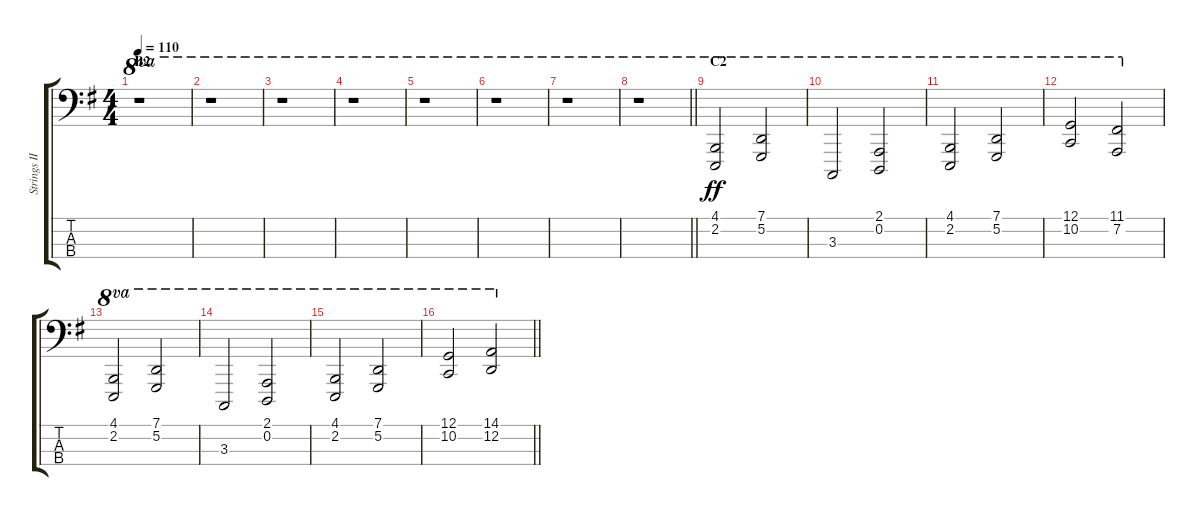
\track ("Strings II" "Strings II") {instrument stringensemble1}
\staff {score tabs}
\tuning (G2 D2 A1 E1) {hide}
\ts (4 4)
\section ("" "B2")
\tempo 110
\clef f4
\ks g
r.1{ot 8va dy ff} |
r.1{ot 8va} |
r.1{ot 8va} |
r.1{ot 8va} |
r.1{ot 8va} |
r.1{ot 8va} |
r.1{ot 8va} |
\barLineRight lightlight
r.1{ot 8va} |
\section ("" "C2")
(4.1 2.2).2{ot 8va} (7.1 5.2).2{ot 8va} |
3.3.2{ot 8va} (2.1 0.2).2{ot 8va} |
(4.1 2.2).2{ot 8va} (7.1 5.2).2{ot 8va} |
(12.1 10.2).2{ot 8va} (11.1 7.2).2{ot 8va} |
(4.1 2.2).2{ot 8va} (7.1 5.2).2{ot 8va} |
3.3.2{ot 8va} (2.1 0.2).2{ot 8va} |
(4.1 2.2).2{ot 8va} (7.1 5.2).2{ot 8va} |
\barLineRight lightlight
(12.1 10.2).2{ot 8va} (14.1 12.2).2{ot 8va}
